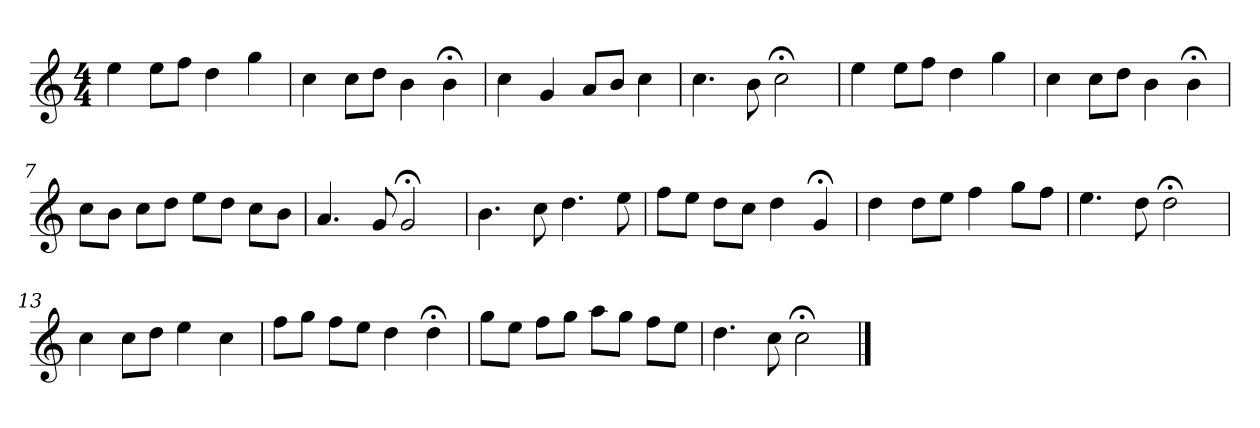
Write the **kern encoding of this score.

**kern
*part1
*staff1
*k[]
*C:
*M4/4
*MM120
=1
4ee
8eeL
8ffJ
4dd
4gg
=2
4cc
8ccL
8ddJ
4b
4b;<
=3
4cc
4g
8aL
8bJ
4cc
=4
4.cc
8b
2cc;<
=5
4ee
8eeL
8ffJ
4dd
4gg
=6
4cc
8ccL
8ddJ
4b
4b;<
=7
8ccL
8bJ
8ccL
8ddJ
8eeL
8ddJ
8ccL
8bJ
=8
4.a
8g
2g;<
=9
4.b
8cc
4.dd
8ee
=10
8ffL
8eeJ
8ddL
8ccJ
4dd
4g;<
=11
4dd
8ddL
8eeJ
4ff
8ggL
8ffJ
=12
4.ee
8dd
2dd;<
=13
4cc
8ccL
8ddJ
4ee
4cc
=14
8ffL
8ggJ
8ffL
8eeJ
4dd
4dd;<
=15
8ggL
8eeJ
8ffL
8ggJ
8aaL
8ggJ
8ffL
8eeJ
=16
4.dd
8cc
2cc;<
==
*-
